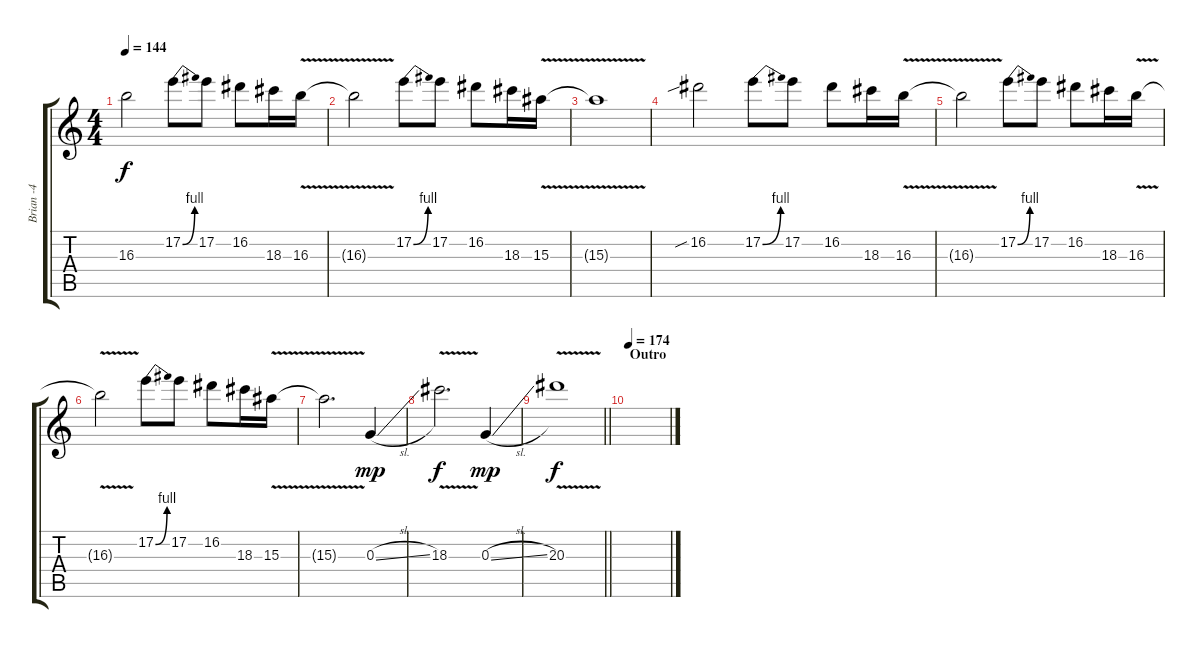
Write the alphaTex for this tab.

\track ("Brian -4" "Brian -4") {instrument overdrivenguitar}
\staff {score tabs}
\tuning (E4 B3 G3 D3 A2 E2) {hide}
\ts (4 4)
\tempo 144
\clef g2
\ks c
16.3{t}.2{dy f} 17.2{be (bend 0 0 60 4)}.8 17.2.8 16.2.8 18.3.16 16.3{v}.16 |
16.3{t}.2 17.2{be (bend 0 0 60 4)}.8 17.2.8 16.2.8 18.3.16 15.3{v}.16 |
15.3{t}.1 |
16.2{sib}.2 17.2{be (bend 0 0 60 4)}.8 17.2.8 16.2.8 18.3.16 16.3{v}.16 |
16.3{t}.2 17.2{be (bend 0 0 60 4)}.8 17.2.8 16.2.8 18.3.16 16.3{v}.16 |
16.3{t}.2 17.2{be (bend 0 0 60 4)}.8 17.2.8 16.2.8 18.3.16 15.3{v}.16 |
15.3{t}.2{d} 0.3{sl}.4{dy mp} |
18.3{v}.2{d dy f} 0.3{sl}.4{dy mp} |
\barLineRight lightlight
20.3{v}.1{dy f} |
\section ("" "Outro")
\tempo 174
